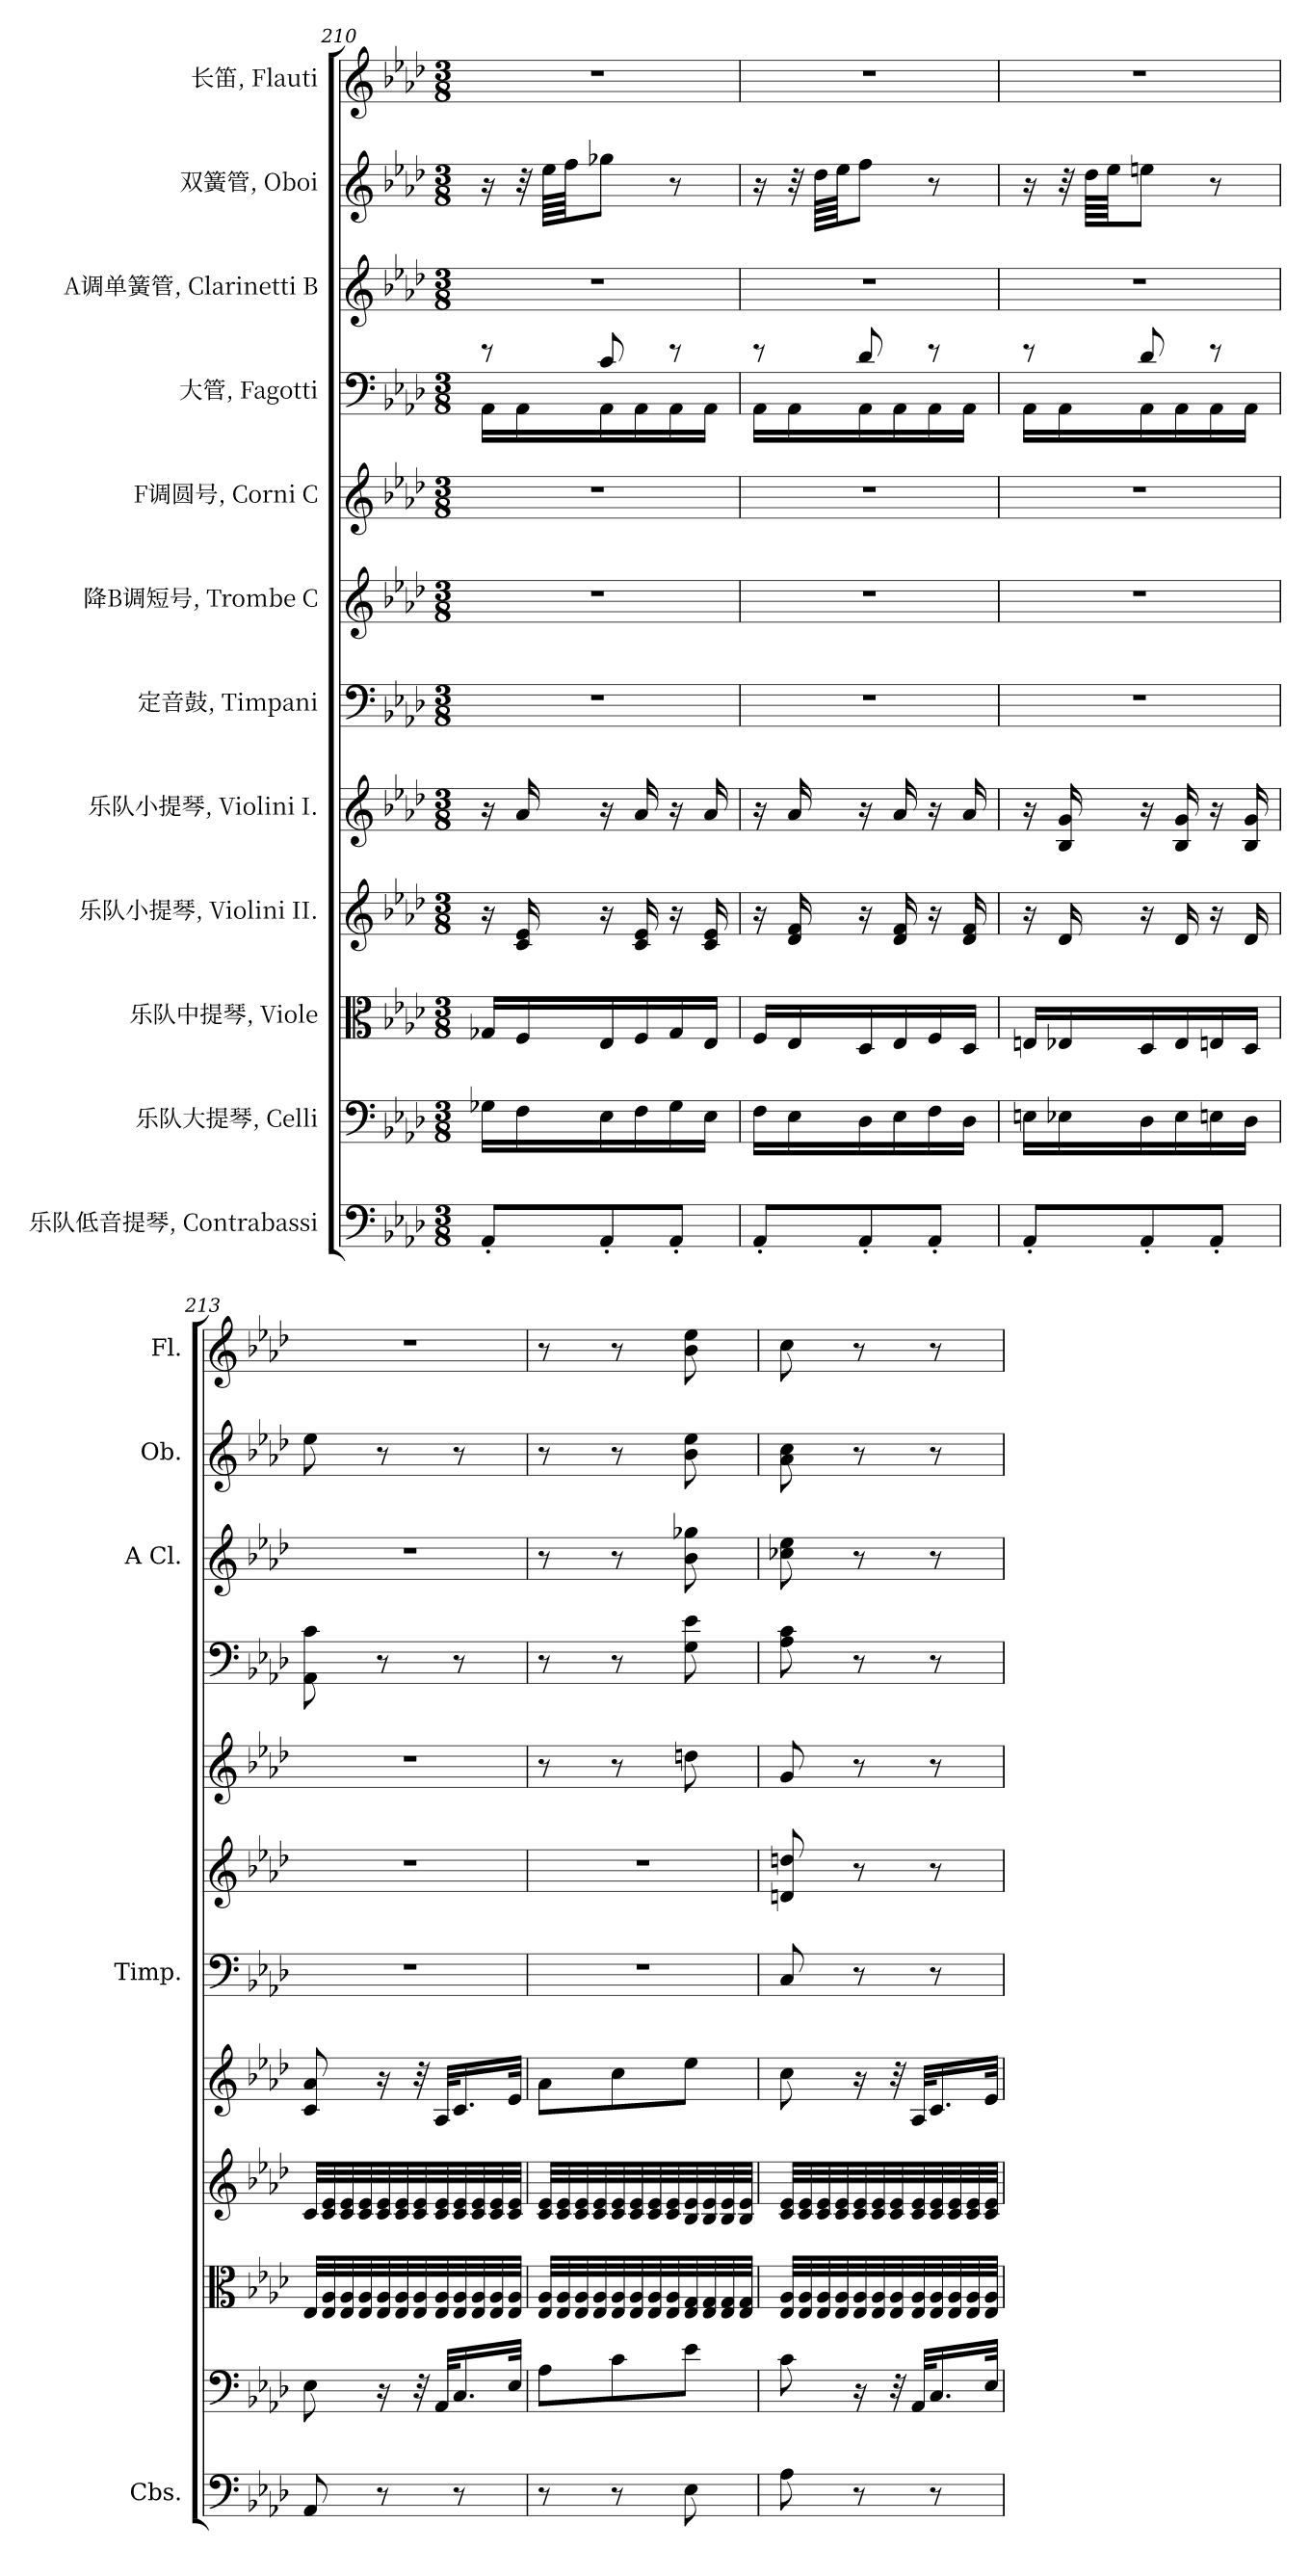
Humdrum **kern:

**kern	**kern	**kern	**kern	**kern	**kern	**kern	**kern	**kern	**kern	**kern	**kern
*part12	*part11	*part10	*part9	*part8	*part7	*part6	*part5	*part4	*part3	*part2	*part1
*staff12	*staff11	*staff10	*staff9	*staff8	*staff7	*staff6	*staff5	*staff4	*staff3	*staff2	*staff1
*I"乐队低音提琴, Contrabassi	*I"乐队大提琴, Celli	*I"乐队中提琴, Viole	*I"乐队小提琴, Violini II.	*I"乐队小提琴, Violini I.	*I"定音鼓, Timpani	*I"降B调短号, Trombe C	*I"F调圆号, Corni C	*I"大管, Fagotti	*I"A调单簧管, Clarinetti B	*I"双簧管, Oboi	*I"长笛, Flauti
*I'Cbs.	*	*	*	*	*I'Timp.	*	*	*	*I'A Cl.	*I'Ob.	*I'Fl.
*clefF4	*clefF4	*clefC3	*clefG2	*clefG2	*clefF4	*clefG2	*clefG2	*clefF4	*clefG2	*clefG2	*clefG2
*ITrd7c12	*	*	*	*	*	*ITrd1c2	*ITrd4c7	*	*ITrd2c3	*	*
*k[b-e-a-d-]	*k[b-e-a-d-]	*k[b-e-a-d-]	*k[b-e-a-d-]	*k[b-e-a-d-]	*k[b-e-a-d-]	*k[b-e-a-d-g-c-]	*k[b-e-a-d-g-]	*k[b-e-a-d-]	*k[b-]	*k[b-e-a-d-]	*k[b-e-a-d-]
*M3/8	*M3/8	*M3/8	*M3/8	*M3/8	*M3/8	*M3/8	*M3/8	*M3/8	*M3/8	*M3/8	*M3/8
=210	=210	=210	=210	=210	=210	=210	=210	=210	=210	=210	=210
*	*	*	*	*	*	*	*	*^	*	*	*
8AAA-'/L	16G-X\LL	16G-X/LL	16r	16r	4.r	4.r	4.r	8r	16AA-\LL	4.r	16r	4.r
.	16F\	16F/	16c/ 16e-/	16a-/	.	.	.	.	16AA-\	.	32r	.
.	.	.	.	.	.	.	.	.	.	.	64ee-\LLLL	.
.	.	.	.	.	.	.	.	.	.	.	64ff\JJJ	.
8AAA-'/	16E-\	16E-/	16r	16r	.	.	.	8c/	16AA-\	.	8gg-X\J	.
.	16F\	16F/	16c/ 16e-/	16a-/	.	.	.	.	16AA-\	.	.	.
8AAA-'/J	16G-\	16G-/	16r	16r	.	.	.	8r	16AA-\	.	8r	.
.	16E-\JJ	16E-/JJ	16c/ 16e-/	16a-/	.	.	.	.	16AA-\JJ	.	.	.
!!LO:PB:g=z
=211	=211	=211	=211	=211	=211	=211	=211	=211	=211	=211	=211	=211
8AAA-'/L	16F\LL	16F/LL	16r	16r	4.r	4.r	4.r	8r	16AA-\LL	4.r	16r	4.r
.	16E-\	16E-/	16d-/ 16f/	16a-/	.	.	.	.	16AA-\	.	32r	.
.	.	.	.	.	.	.	.	.	.	.	64dd-\LLLL	.
.	.	.	.	.	.	.	.	.	.	.	64ee-\JJJ	.
8AAA-'/	16D-\	16D-/	16r	16r	.	.	.	8d-/	16AA-\	.	8ff\J	.
.	16E-\	16E-/	16d-/ 16f/	16a-/	.	.	.	.	16AA-\	.	.	.
8AAA-'/J	16F\	16F/	16r	16r	.	.	.	8r	16AA-\	.	8r	.
.	16D-\JJ	16D-/JJ	16d-/ 16f/	16a-/	.	.	.	.	16AA-\JJ	.	.	.
=212	=212	=212	=212	=212	=212	=212	=212	=212	=212	=212	=212	=212
8AAA-'/L	16En\LL	16En/LL	16r	16r	4.r	4.r	4.r	8r	16AA-\LL	4.r	16r	4.r
.	16E-X\	16E-X/	16d-/	16B-/ 16g/	.	.	.	.	16AA-\	.	32r	.
.	.	.	.	.	.	.	.	.	.	.	64dd-\LLLL	.
.	.	.	.	.	.	.	.	.	.	.	64ee-\JJJ	.
8AAA-'/	16D-\	16D-/	16r	16r	.	.	.	8d-/	16AA-\	.	8een\J	.
.	16E-\	16E-/	16d-/	16B-/ 16g/	.	.	.	.	16AA-\	.	.	.
8AAA-'/J	16En\	16En/	16r	16r	.	.	.	8r	16AA-\	.	8r	.
.	16D-\JJ	16D-/JJ	16d-/	16B-/ 16g/	.	.	.	.	16AA-\JJ	.	.	.
*	*	*	*	*	*	*	*	*v	*v	*	*	*
=213	=213	=213	=213	=213	=213	=213	=213	=213	=213	=213	=213
8AAA-/	8E-\	32E-/LLL	32c/LLL	8c/ 8a-/	4.r	4.r	4.r	8AA-\ 8c\	4.r	8ee-\	4.r
.	.	32E-/ 32A-/	32c/ 32e-/	.	.	.	.	.	.	.	.
.	.	32E-/ 32A-/	32c/ 32e-/	.	.	.	.	.	.	.	.
.	.	32E-/ 32A-/	32c/ 32e-/	.	.	.	.	.	.	.	.
8r	16r	32E-/ 32A-/	32c/ 32e-/	16r	.	.	.	8r	.	8r	.
.	.	32E-/ 32A-/	32c/ 32e-/	.	.	.	.	.	.	.	.
.	32r	32E-/ 32A-/	32c/ 32e-/	32r	.	.	.	.	.	.	.
.	32AA-/KLL	32E-/ 32A-/	32c/ 32e-/	32A-/KLL	.	.	.	.	.	.	.
8r	16.C/	32E-/ 32A-/	32c/ 32e-/	16.c/	.	.	.	8r	.	8r	.
.	.	32E-/ 32A-/	32c/ 32e-/	.	.	.	.	.	.	.	.
.	.	32E-/ 32A-/	32c/ 32e-/	.	.	.	.	.	.	.	.
.	32E-/JJk	32E-/ 32A-/JJJ	32c/ 32e-/JJJ	32e-/JJk	.	.	.	.	.	.	.
!!LO:PB:g=z
=214	=214	=214	=214	=214	=214	=214	=214	=214	=214	=214	=214
8r	8A-\L	32E-/ 32A-/LLL	32c/ 32e-/LLL	8a-\L	4.r	4.r	8r	8r	8r	8r	8r
.	.	32E-/ 32A-/	32c/ 32e-/	.	.	.	.	.	.	.	.
.	.	32E-/ 32A-/	32c/ 32e-/	.	.	.	.	.	.	.	.
.	.	32E-/ 32A-/	32c/ 32e-/	.	.	.	.	.	.	.	.
8r	8c\	32E-/ 32A-/	32c/ 32e-/	8cc\	.	.	8r	8r	8r	8r	8r
.	.	32E-/ 32A-/	32c/ 32e-/	.	.	.	.	.	.	.	.
.	.	32E-/ 32A-/	32c/ 32e-/	.	.	.	.	.	.	.	.
.	.	32E-/ 32A-/	32c/ 32e-/	.	.	.	.	.	.	.	.
8EE-\	8e-\J	32E-/ 32G/	32B-/ 32e-/	8ee-\J	.	.	8gn\	8G\ 8e-\	8g\ 8ee-X\	8b-\ 8ee-\	8b-\ 8ee-\
.	.	32E-/ 32G/	32B-/ 32e-/	.	.	.	.	.	.	.	.
.	.	32E-/ 32G/	32B-/ 32e-/	.	.	.	.	.	.	.	.
.	.	32E-/ 32G/JJJ	32B-/ 32e-/JJJ	.	.	.	.	.	.	.	.
=215	=215	=215	=215	=215	=215	=215	=215	=215	=215	=215	=215
8AA-\	8c\	32E-/ 32A-/LLL	32c/ 32e-/LLL	8cc\	8C/	8cn/ 8ccn/	8c/	8A-\ 8c\	8a-X\ 8cc\	8a-\ 8cc\	8cc\
.	.	32E-/ 32A-/	32c/ 32e-/	.	.	.	.	.	.	.	.
.	.	32E-/ 32A-/	32c/ 32e-/	.	.	.	.	.	.	.	.
.	.	32E-/ 32A-/	32c/ 32e-/	.	.	.	.	.	.	.	.
8r	16r	32E-/ 32A-/	32c/ 32e-/	16r	8r	8r	8r	8r	8r	8r	8r
.	.	32E-/ 32A-/	32c/ 32e-/	.	.	.	.	.	.	.	.
.	32r	32E-/ 32A-/	32c/ 32e-/	32r	.	.	.	.	.	.	.
.	32AA-/KLL	32E-/ 32A-/	32c/ 32e-/	32A-/KLL	.	.	.	.	.	.	.
8r	16.C/	32E-/ 32A-/	32c/ 32e-/	16.c/	8r	8r	8r	8r	8r	8r	8r
.	.	32E-/ 32A-/	32c/ 32e-/	.	.	.	.	.	.	.	.
.	.	32E-/ 32A-/	32c/ 32e-/	.	.	.	.	.	.	.	.
.	32E-/JJk	32E-/ 32A-/JJJ	32c/ 32e-/JJJ	32e-/JJk	.	.	.	.	.	.	.
=	=	=	=	=	=	=	=	=	=	=	=
*-	*-	*-	*-	*-	*-	*-	*-	*-	*-	*-	*-
